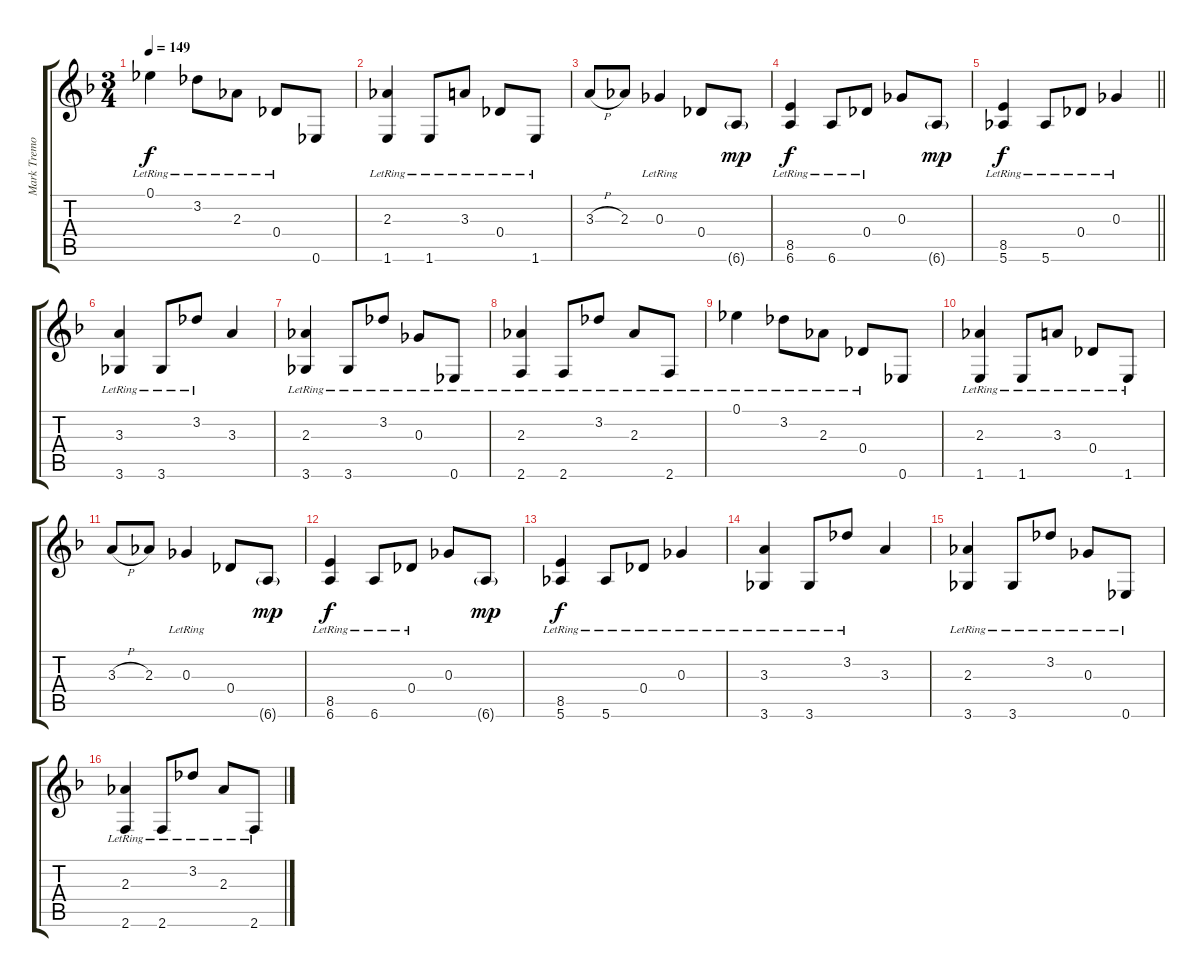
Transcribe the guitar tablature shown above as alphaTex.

\track ("Mark Tremonti" "Mark Tremo") {instrument electricguitarclean}
\staff {score tabs}
\tuning (Eb4 Bb3 Gb3 Db3 Ab2 Eb2) {hide}
\ts (3 4)
\tempo 149
\clef g2
\ks dminor
0.1{lr}.4{dy f} 3.2{lr}.8 2.3{lr}.8 0.4{lr}.8 0.6.8 |
(2.3{lr} 1.6).4 1.6{lr}.8 3.3{lr}.8 0.4{lr}.8 1.6{lr}.8 |
3.3{h}.8 2.3.8 0.3{lr}.4 0.4.8 6.6{g}.8{dy mp} |
(8.5{lr} 6.6).4{dy f} 6.6{lr}.8 0.4{lr}.8 0.3.8 6.6{g}.8{dy mp} |
\barLineRight lightlight
(8.5{lr} 5.6).4{dy f} 5.6{lr}.8 0.4{lr}.8 0.3{lr}.4 |
(3.3{lr} 3.6{lr}).4 3.6{lr}.8 3.2{lr}.8 3.3.4 |
(2.3{lr} 3.6{lr}).4 3.6{lr}.8 3.2{lr}.8 0.3{lr}.8 0.6{lr}.8 |
(2.3{lr} 2.6{lr}).4 2.6{lr}.8 3.2{lr}.8 2.3{lr}.8 2.6{lr}.8 |
0.1{lr}.4 3.2{lr}.8 2.3{lr}.8 0.4{lr}.8 0.6.8 |
(2.3{lr} 1.6).4 1.6{lr}.8 3.3{lr}.8 0.4{lr}.8 1.6{lr}.8 |
3.3{h}.8 2.3.8 0.3{lr}.4 0.4.8 6.6{g}.8{dy mp} |
(8.5{lr} 6.6).4{dy f} 6.6{lr}.8 0.4{lr}.8 0.3.8 6.6{g}.8{dy mp} |
(8.5{lr} 5.6).4{dy f} 5.6{lr}.8 0.4{lr}.8 0.3{lr}.4 |
(3.3{lr} 3.6{lr}).4 3.6{lr}.8 3.2{lr}.8 3.3.4 |
(2.3{lr} 3.6{lr}).4 3.6{lr}.8 3.2{lr}.8 0.3{lr}.8 0.6{lr}.8 |
(2.3{lr} 2.6{lr}).4 2.6{lr}.8 3.2{lr}.8 2.3{lr}.8 2.6{lr}.8
